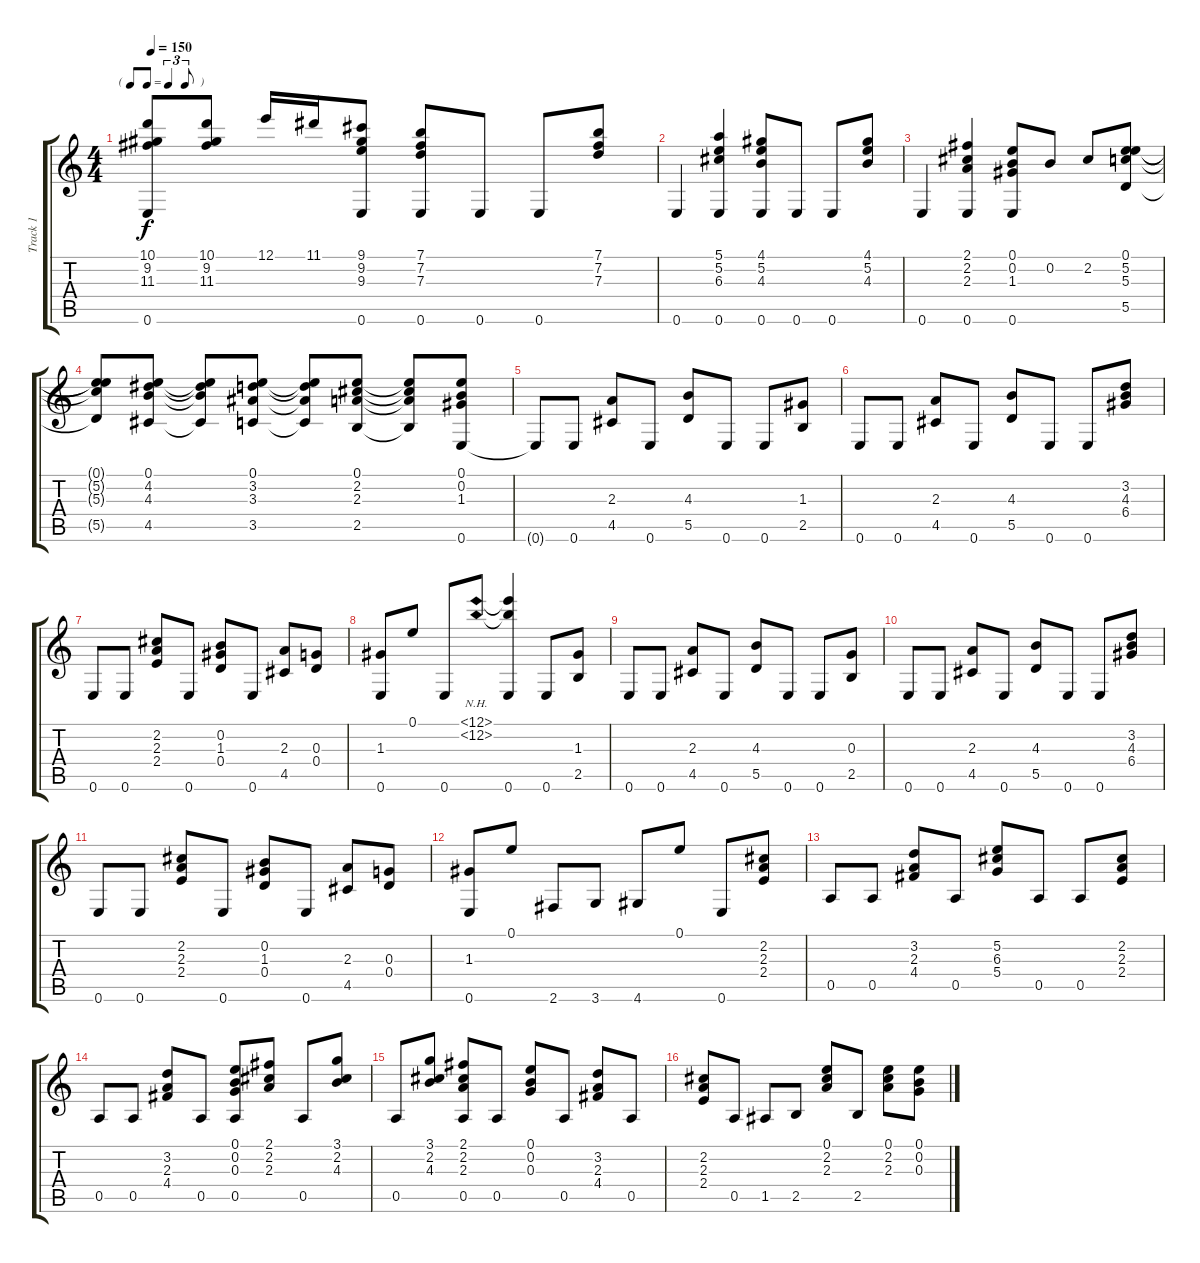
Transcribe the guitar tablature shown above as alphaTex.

\track ("Track 1" "Track 1") {instrument acousticguitarnylon}
\staff {score tabs}
\tuning (E4 B3 G3 D3 A2 E2) {hide}
\ts (4 4)
\tf triplet8th
\tempo 150
\clef g2
\ks c
(10.1 9.2 11.3 0.6).8{dy f} (10.1 9.2 11.3).8 12.1.16 11.1.16 (9.1 9.2 9.3 0.6).8 (7.1 7.2 7.3 0.6).8 0.6.8 0.6.8 (7.1 7.2 7.3).8 |
0.6.4 (5.1 5.2 6.3 0.6).4 (4.1 5.2 4.3 0.6).8 0.6.8 0.6.8 (4.1 5.2 4.3).8 |
0.6.4 (2.1 2.2 2.3 0.6).4 (0.1 0.2 1.3 0.6).8 0.2.8 2.2.8 (0.1 5.2 5.3 5.5).8 |
(0.1{t} 5.2{t} 5.3{t} 5.5{t}).8 (0.1 4.2 4.3 4.5).8 (0.1{t} 4.2{t} 4.3{t} 4.5{t}).8 (0.1 3.2 3.3 3.5).8 (0.1{t} 3.2{t} 3.3{t} 3.5{t}).8 (0.1 2.2 2.3 2.5).8 (0.1{t} 2.2{t} 2.3{t} 2.5{t}).8 (0.1 0.2 1.3 0.6).8 |
0.6{t}.8 0.6.8 (2.3 4.5).8 0.6.8 (4.3 5.5).8 0.6.8 0.6.8 (1.3 2.5).8 |
0.6.8 0.6.8 (2.3 4.5).8 0.6.8 (4.3 5.5).8 0.6.8 0.6.8 (3.2 4.3 6.4).8 |
0.6.8 0.6.8 (2.2 2.3 2.4).8 0.6.8 (0.2 1.3 0.4).8 0.6.8 (2.3 4.5).8 (0.3 0.4).8 |
(1.3 0.6).8 0.1.8 0.6.8 (12.1{nh} 12.2{nh}).8 (12.1{t} 12.2{t} 0.6).4 0.6.8 (1.3 2.5).8 |
0.6.8 0.6.8 (2.3 4.5).8 0.6.8 (4.3 5.5).8 0.6.8 0.6.8 (0.3 2.5).8 |
0.6.8 0.6.8 (2.3 4.5).8 0.6.8 (4.3 5.5).8 0.6.8 0.6.8 (3.2 4.3 6.4).8 |
0.6.8 0.6.8 (2.2 2.3 2.4).8 0.6.8 (0.2 1.3 0.4).8 0.6.8 (2.3 4.5).8 (0.3 0.4).8 |
(1.3 0.6).8 0.1.8 2.6.8 3.6.8 4.6.8 0.1.8 0.6.8 (2.2 2.3 2.4).8 |
0.5.8 0.5.8 (3.2 2.3 4.4).8 0.5.8 (5.2 6.3 5.4).8 0.5.8 0.5.8 (2.2 2.3 2.4).8 |
0.5.8 0.5.8 (3.2 2.3 4.4).8 0.5.8 (0.1 0.2 0.3 0.5).8 (2.1 2.2 2.3).8 0.5.8 (3.1 2.2 4.3).8 |
0.5.8 (3.1 2.2 4.3).8 (2.1 2.2 2.3 0.5).8 0.5.8 (0.1 0.2 0.3).8 0.5.8 (3.2 2.3 4.4).8 0.5.8 |
(2.2 2.3 2.4).8 0.5.8 1.5.8 2.5.8 (0.1 2.2 2.3).8 2.5.8 (0.1 2.2 2.3).8 (0.1 0.2 0.3).8
